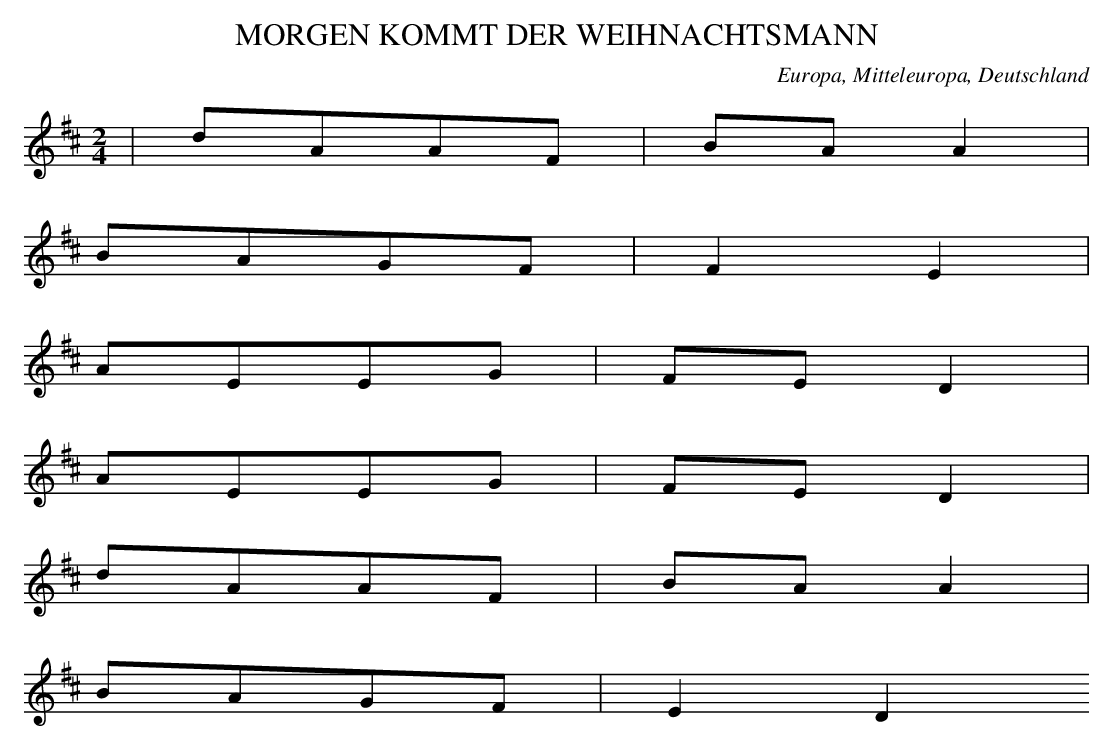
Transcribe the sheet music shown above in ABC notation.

X:1
T: MORGEN KOMMT DER WEIHNACHTSMANN
O: Europa, Mitteleuropa, Deutschland
M: 2/4
L: 1/8
K: D
 | dAAF | BAA2 |
BAGF | F2E2 |
AEEG | FED2 |
AEEG | FED2 |
dAAF | BAA2 |
BAGF | E2D2
